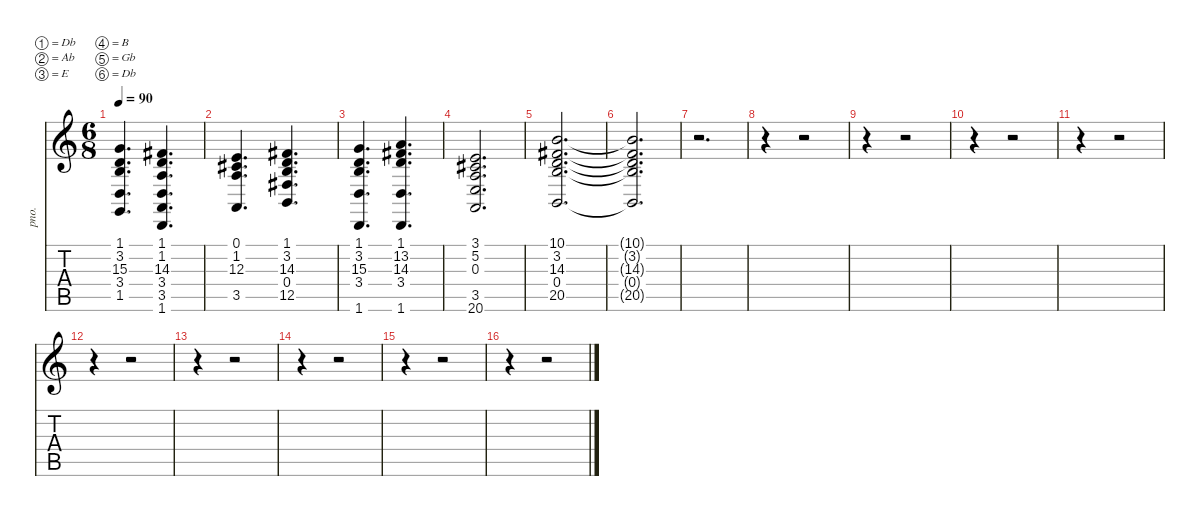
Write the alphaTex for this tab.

\defaultSystemsLayout 4
\hideDynamics
\bracketExtendMode nobrackets
\otherSystemsTrackNameOrientation horizontal
\track ("Tuomas Holopainen" "pno.") {instrument acousticgrandpiano}
\staff {score tabs}
\tuning (Db4 Ab3 E3 B2 Gb2 Db2)
\ts (6 8)
\tempo 90
\clef g2
\ks c
(1.1 3.2 15.3 3.4 1.5).4{d dy f} (1.1 1.2 14.3{acc #} 3.4 3.5 1.6).4{d} |
(0.1{acc #} 1.2 12.3 3.5).4{d} (1.1 3.2 14.3{acc #} 0.4 12.5{acc #}).4{d} |
(1.1 3.2 15.3 3.4 1.6).4{d} (1.1 13.2 14.3{acc #} 3.4 1.6).4{d} |
(3.1 5.2{acc #} 0.3 3.5 20.6).2{d} |
(10.1 3.2 14.3{acc #} 0.4 20.5).2{d} |
(10.1{t} 3.2{t} 14.3{t acc #} 0.4{t} 20.5{t}).2{d} |
r.2{d} |
r.4 r.2 |
r.4 r.2 |
r.4 r.2 |
r.4 r.2 |
r.4 r.2 |
r.4 r.2 |
r.4 r.2 |
r.4 r.2 |
r.4 r.2
